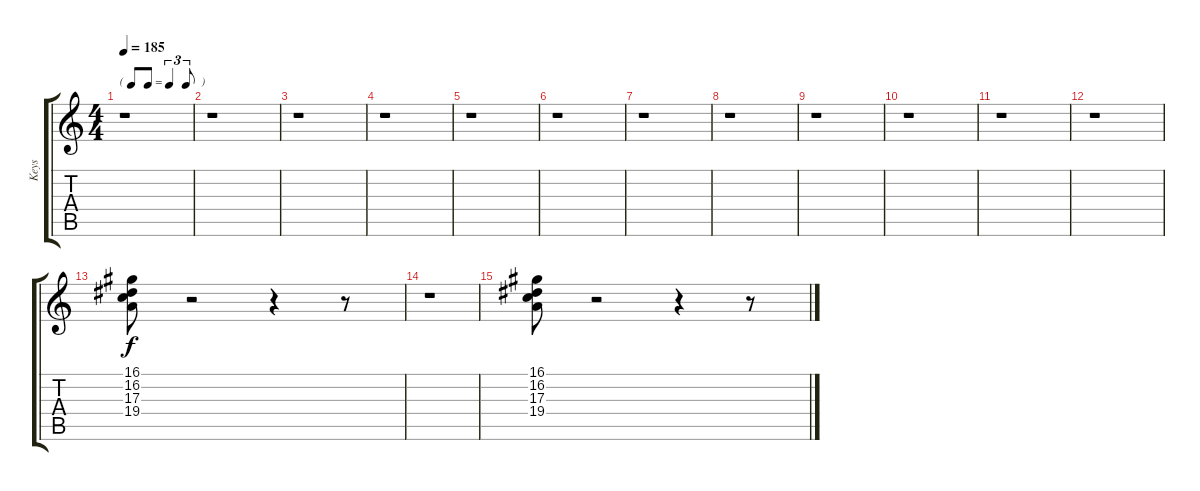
\track ("Keys" "Keys") {instrument drawbarorgan}
\staff {score tabs}
\tuning (E4 B3 G3 D3 A2 E2) {hide}
\ts (4 4)
\tf triplet8th
\tempo 185
\clef g2
\ks c
r.1{dy f} |
r.1 |
r.1 |
r.1 |
r.1 |
r.1 |
r.1 |
r.1 |
r.1 |
r.1 |
r.1 |
r.1 |
(16.1 16.2 17.3 19.4).8{volume 9 balance 0} r.2 r.4 r.8 |
r.1 |
(16.1 16.2 17.3 19.4).8 r.2 r.4 r.8
